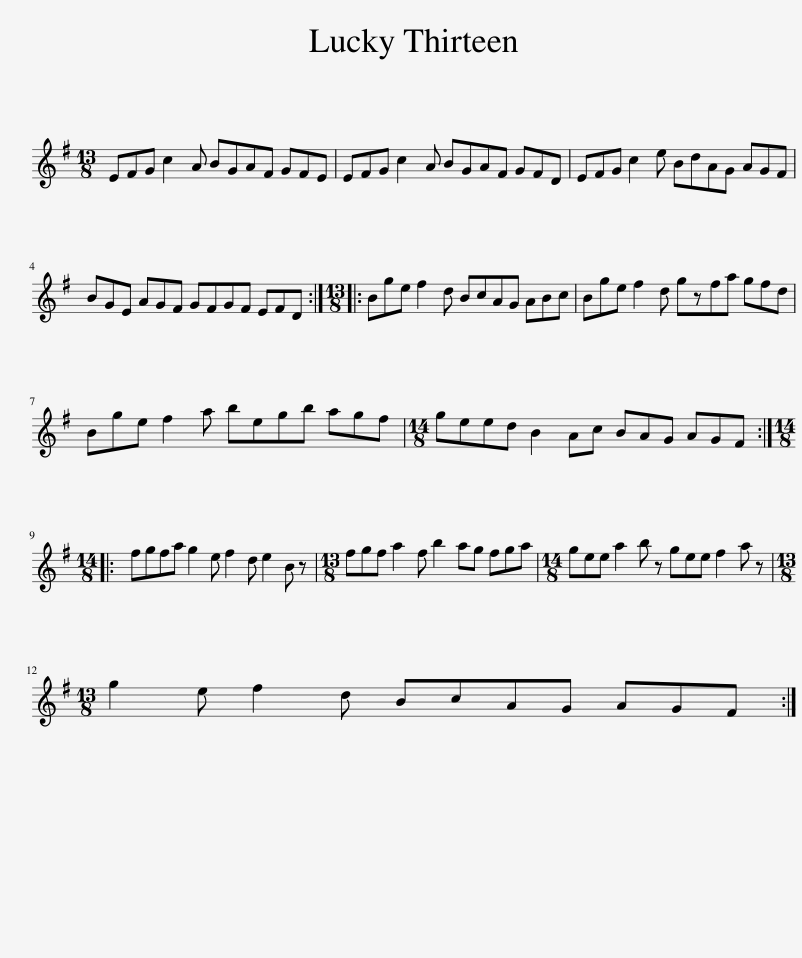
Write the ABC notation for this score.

X:1
L:1/8
M:13/8
I:linebreak $
K:Emin
V:1 treble
V:1
 EFG c2 A BGAF GFE | EFG c2 A BGAF GFD | EFG c2 e BdAG AGF |$ BGE AGF GFGF EFD ::[M:13/8] Bge f2 d BcAG ABc | %5
 Bge f2 d gzfa gfd |$ Bge f2 a begb agf |[M:14/8] geed B2 Ac BAG AGF ::$[M:14/8] fgfa g2 e f2 d e2 B z |[M:13/8] fgf a2 f b2 ag fga | %10
[M:14/8] gee a2 b z gee f2 a z |$[M:13/8] g2 e f2 d BcAG AGF :| %12
